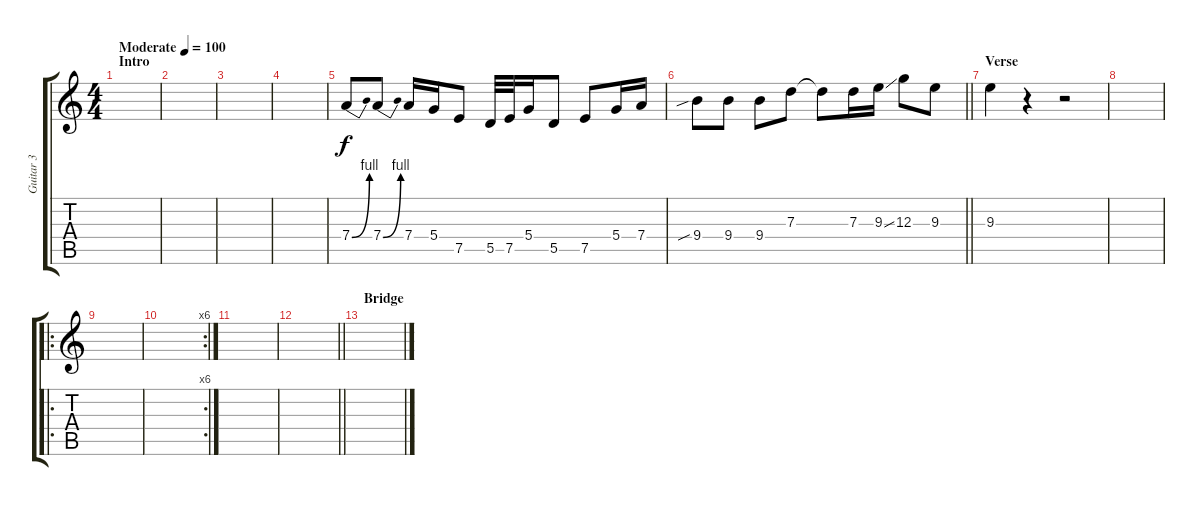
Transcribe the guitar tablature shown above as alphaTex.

\track ("Guitar 3" "Guitar 3") {instrument overdrivenguitar}
\staff {score tabs}
\tuning (E4 B3 G3 D3 A2 E2) {hide}
\ts (4 4)
\section ("" "Intro")
\tempo (100 "Moderate")
\clef g2
\ks c
|
|
|
|
7.4{be (bend 0 0 60 4)}.8 7.4{be (bend 0 0 60 4)}.8 7.4.16 5.4.16 7.5.8 5.5.32 7.5.32 5.4.16 5.5.8 7.5.8 5.4.16 7.4.16 |
\barLineRight lightlight
9.4{sib}.8 9.4.8 9.4.8 7.3.8 7.3{t}.8 7.3.16 9.3{ss}.16 12.3.8 9.3.8 |
\section ("" "Verse")
9.3.4 r.4 r.2 |
|
\ro
|
\rc 6
|
|
\barLineRight lightlight
|
\section ("" "Bridge")
